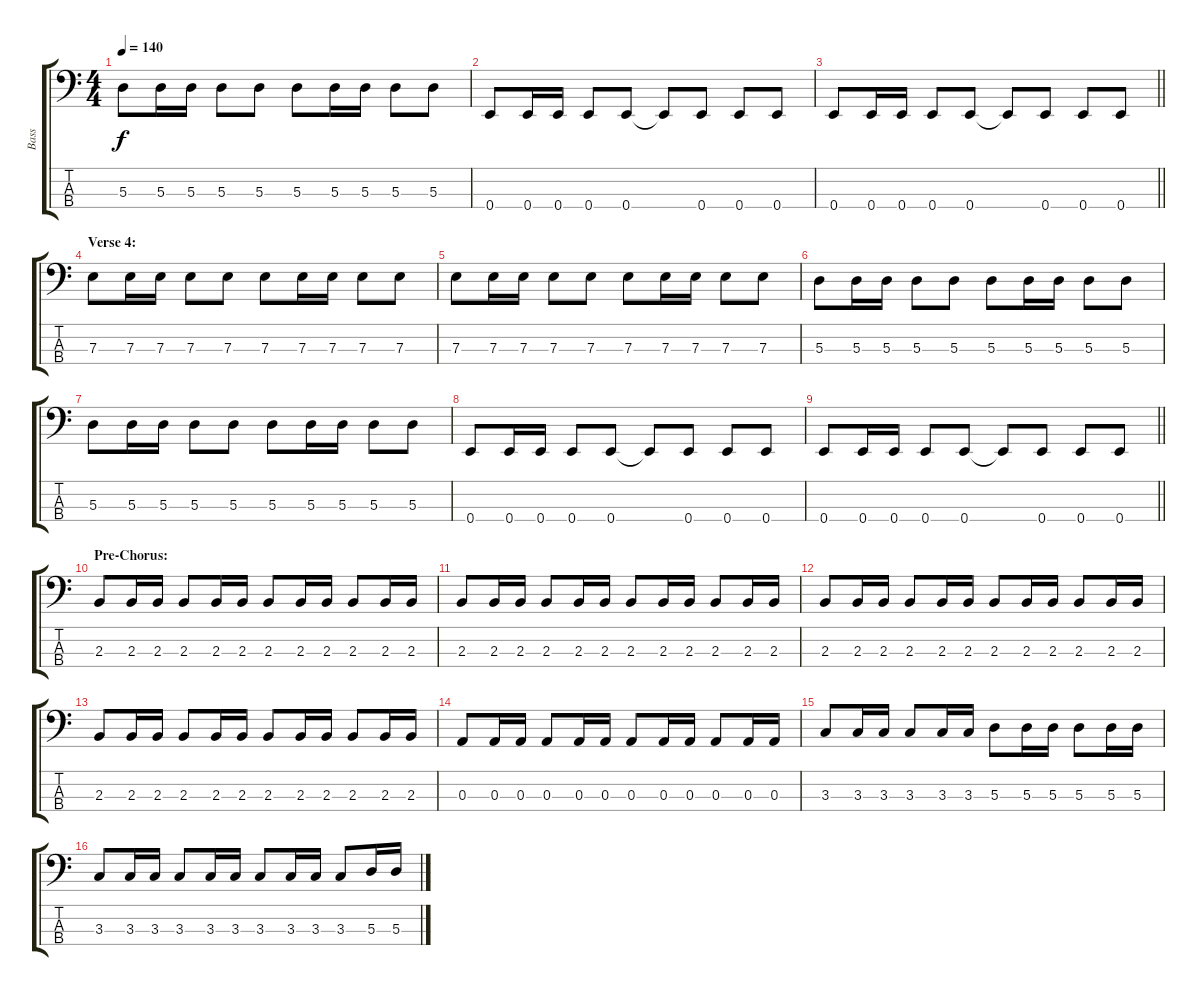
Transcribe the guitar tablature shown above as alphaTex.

\track ("Bass" "Bass") {instrument electricbasspick}
\staff {score tabs}
\tuning (G2 D2 A1 E1) {hide}
\ts (4 4)
\tempo 140
\clef f4
\ks c
5.3.8{dy f} 5.3.16 5.3.16 5.3.8 5.3.8 5.3.8 5.3.16 5.3.16 5.3.8 5.3.8 |
0.4.8 0.4.16 0.4.16 0.4.8 0.4.8 0.4{t}.8 0.4.8 0.4.8 0.4.8 |
\barLineRight lightlight
0.4.8 0.4.16 0.4.16 0.4.8 0.4.8 0.4{t}.8 0.4.8 0.4.8 0.4.8 |
\section ("" "Verse 4:")
7.3.8 7.3.16 7.3.16 7.3.8 7.3.8 7.3.8 7.3.16 7.3.16 7.3.8 7.3.8 |
7.3.8 7.3.16 7.3.16 7.3.8 7.3.8 7.3.8 7.3.16 7.3.16 7.3.8 7.3.8 |
5.3.8 5.3.16 5.3.16 5.3.8 5.3.8 5.3.8 5.3.16 5.3.16 5.3.8 5.3.8 |
5.3.8 5.3.16 5.3.16 5.3.8 5.3.8 5.3.8 5.3.16 5.3.16 5.3.8 5.3.8 |
0.4.8 0.4.16 0.4.16 0.4.8 0.4.8 0.4{t}.8 0.4.8 0.4.8 0.4.8 |
\barLineRight lightlight
0.4.8 0.4.16 0.4.16 0.4.8 0.4.8 0.4{t}.8 0.4.8 0.4.8 0.4.8 |
\section ("" "Pre-Chorus:")
2.3.8 2.3.16 2.3.16 2.3.8 2.3.16 2.3.16 2.3.8 2.3.16 2.3.16 2.3.8 2.3.16 2.3.16 |
2.3.8 2.3.16 2.3.16 2.3.8 2.3.16 2.3.16 2.3.8 2.3.16 2.3.16 2.3.8 2.3.16 2.3.16 |
2.3.8 2.3.16 2.3.16 2.3.8 2.3.16 2.3.16 2.3.8 2.3.16 2.3.16 2.3.8 2.3.16 2.3.16 |
2.3.8 2.3.16 2.3.16 2.3.8 2.3.16 2.3.16 2.3.8 2.3.16 2.3.16 2.3.8 2.3.16 2.3.16 |
0.3.8 0.3.16 0.3.16 0.3.8 0.3.16 0.3.16 0.3.8 0.3.16 0.3.16 0.3.8 0.3.16 0.3.16 |
3.3.8 3.3.16 3.3.16 3.3.8 3.3.16 3.3.16 5.3.8 5.3.16 5.3.16 5.3.8 5.3.16 5.3.16 |
3.3.8 3.3.16 3.3.16 3.3.8 3.3.16 3.3.16 3.3.8 3.3.16 3.3.16 3.3.8 5.3.16 5.3.16
